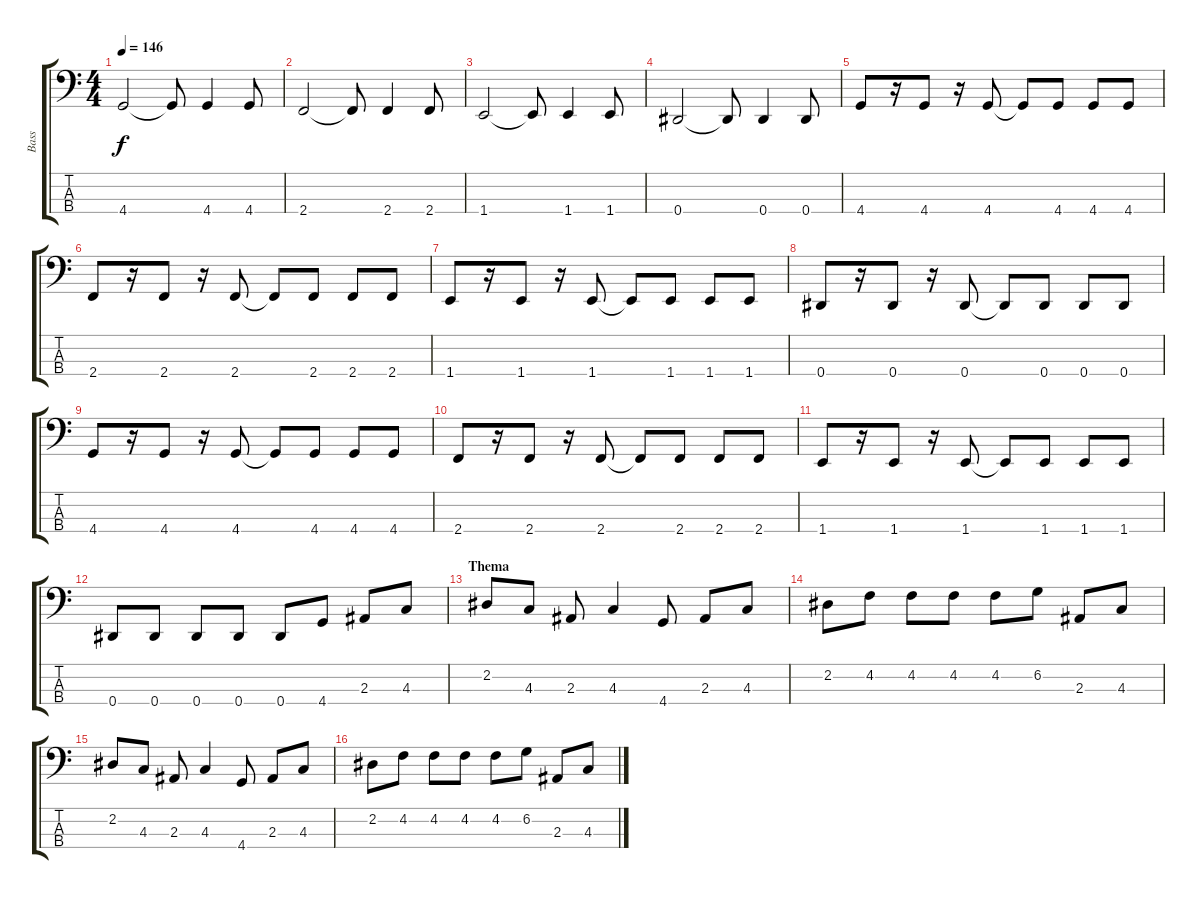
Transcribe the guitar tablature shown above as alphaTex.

\track ("Bass" "Bass") {instrument electricbasspick}
\staff {score tabs}
\tuning (Gb2 Db2 Ab1 Eb1) {hide}
\ts (4 4)
\tempo 146
\clef f4
\ks c
4.4.2{dy f} 4.4{t}.8 4.4.4 4.4.8 |
2.4.2 2.4{t}.8 2.4.4 2.4.8 |
1.4.2 1.4{t}.8 1.4.4 1.4.8 |
0.4.2 0.4{t}.8 0.4.4 0.4.8 |
4.4.8 r.16 4.4.8 r.16 4.4.8 4.4{t}.8 4.4.8 4.4.8 4.4.8 |
2.4.8 r.16 2.4.8 r.16 2.4.8 2.4{t}.8 2.4.8 2.4.8 2.4.8 |
1.4.8 r.16 1.4.8 r.16 1.4.8 1.4{t}.8 1.4.8 1.4.8 1.4.8 |
0.4.8 r.16 0.4.8 r.16 0.4.8 0.4{t}.8 0.4.8 0.4.8 0.4.8 |
4.4.8 r.16 4.4.8 r.16 4.4.8 4.4{t}.8 4.4.8 4.4.8 4.4.8 |
2.4.8 r.16 2.4.8 r.16 2.4.8 2.4{t}.8 2.4.8 2.4.8 2.4.8 |
1.4.8 r.16 1.4.8 r.16 1.4.8 1.4{t}.8 1.4.8 1.4.8 1.4.8 |
0.4.8 0.4.8 0.4.8 0.4.8 0.4.8 4.4.8 2.3.8 4.3.8 |
\section ("" "Thema")
2.2.8 4.3.8 2.3.8 4.3.4 4.4.8 2.3.8 4.3.8 |
2.2.8 4.2.8 4.2.8 4.2.8 4.2.8 6.2.8 2.3.8 4.3.8 |
2.2.8 4.3.8 2.3.8 4.3.4 4.4.8 2.3.8 4.3.8 |
2.2.8 4.2.8 4.2.8 4.2.8 4.2.8 6.2.8 2.3.8 4.3.8
